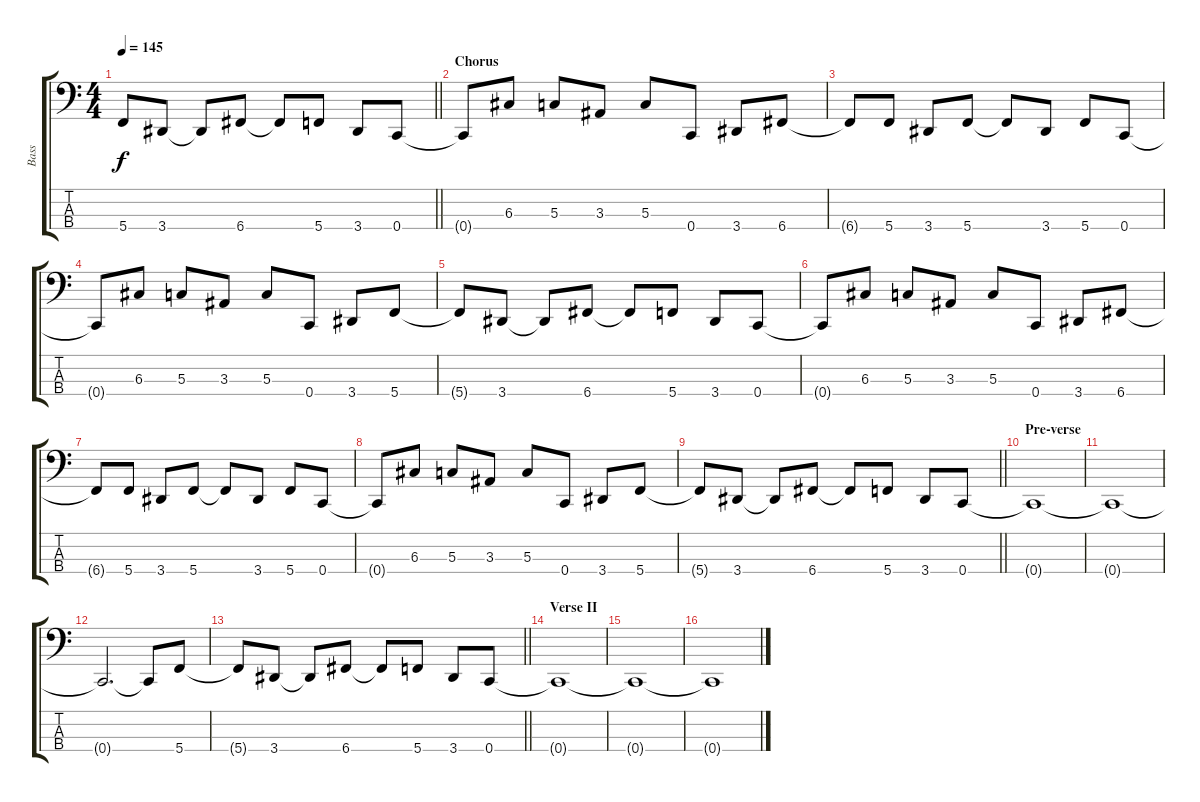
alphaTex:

\track ("Bass" "Bass") {instrument electricbasspick}
\staff {score tabs}
\tuning (F2 C2 G1 C1) {hide}
\ts (4 4)
\tempo 145
\clef f4
\barLineRight lightlight
\ks c
5.4{t}.8{dy f} 3.4.8 3.4{t}.8 6.4.8 6.4{t}.8 5.4.8 3.4.8 0.4.8 |
\section ("" "Chorus")
0.4{t}.8 6.3.8 5.3.8 3.3.8 5.3.8 0.4.8 3.4.8 6.4.8 |
6.4{t}.8 5.4.8 3.4.8 5.4.8 5.4{t}.8 3.4.8 5.4.8 0.4.8 |
0.4{t}.8 6.3.8 5.3.8 3.3.8 5.3.8 0.4.8 3.4.8 5.4.8 |
5.4{t}.8 3.4.8 3.4{t}.8 6.4.8 6.4{t}.8 5.4.8 3.4.8 0.4.8 |
0.4{t}.8 6.3.8 5.3.8 3.3.8 5.3.8 0.4.8 3.4.8 6.4.8 |
6.4{t}.8 5.4.8 3.4.8 5.4.8 5.4{t}.8 3.4.8 5.4.8 0.4.8 |
0.4{t}.8 6.3.8 5.3.8 3.3.8 5.3.8 0.4.8 3.4.8 5.4.8 |
\barLineRight lightlight
5.4{t}.8 3.4.8 3.4{t}.8 6.4.8 6.4{t}.8 5.4.8 3.4.8 0.4.8 |
\section ("" "Pre-verse")
0.4{t}.1 |
0.4{t}.1 |
0.4{t}.2{d} 0.4{t}.8 5.4.8 |
\barLineRight lightlight
5.4{t}.8 3.4.8 3.4{t}.8 6.4.8 6.4{t}.8 5.4.8 3.4.8 0.4.8 |
\section ("" "Verse II")
0.4{t}.1 |
0.4{t}.1 |
0.4{t}.1
